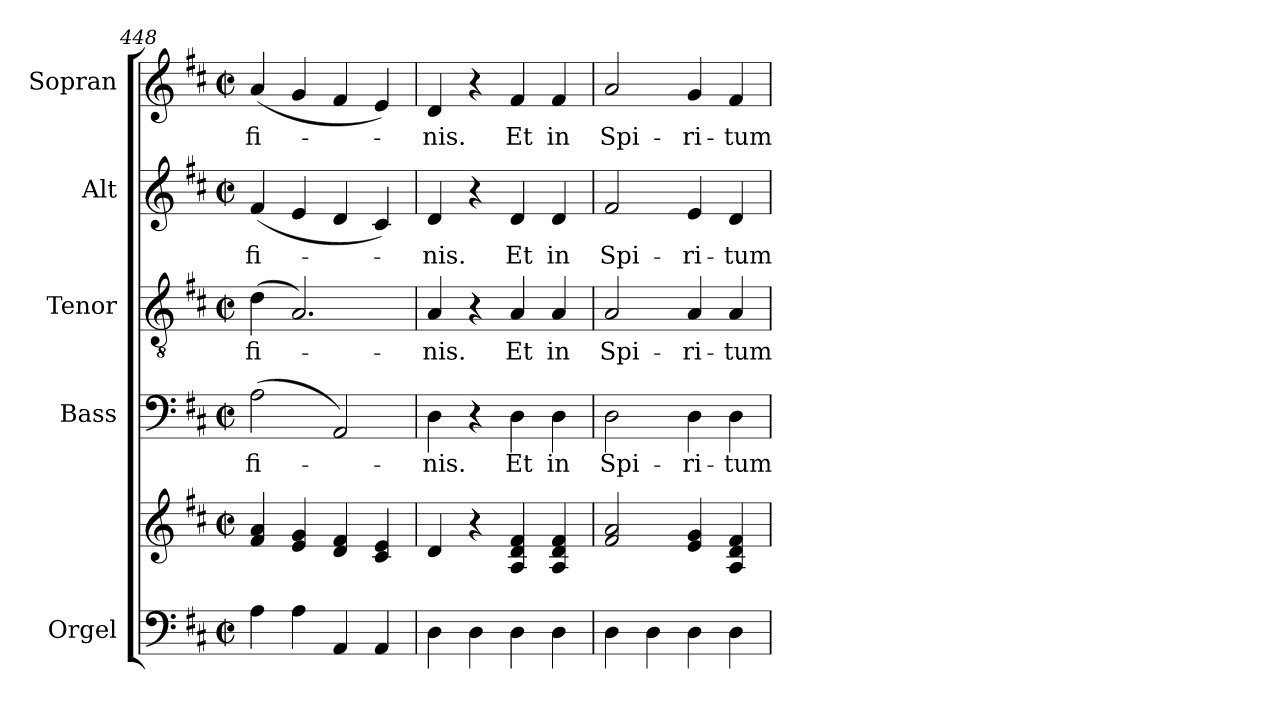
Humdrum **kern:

**kern	**kern	**kern	**text	**kern	**text	**kern	**text	**kern	**text
*part5	*part5	*part4	*part4	*part3	*part3	*part2	*part2	*part1	*part1
*staff6	*staff5	*staff4	*staff4	*staff3	*staff3	*staff2	*staff2	*staff1	*staff1
*I"Orgel	*	*I"Bass	*	*I"Tenor	*	*I"Alt	*	*I"Sopran	*
*I'Org.	*	*I'B.	*	*I'T.	*	*I'A.	*	*I'S.	*
!!LO:PB:g=z
*clefF4	*clefG2	*clefF4	*	*clefGv2	*	*clefG2	*	*clefG2	*
*k[f#c#]	*k[f#c#]	*k[f#c#]	*	*k[f#c#]	*	*k[f#c#]	*	*k[f#c#]	*
*D:	*D:	*D:	*	*D:	*	*D:	*	*D:	*
*M2/2	*M2/2	*M2/2	*	*M2/2	*	*M2/2	*	*M2/2	*
*met(c|)	*met(c|)	*met(c|)	*	*met(c|)	*	*met(c|)	*	*met(c|)	*
=448	=448	=448	=448	=448	=448	=448	=448	=448	=448
!	!	!	!LO:LY:b	!	!LO:LY:b	!	!LO:LY:b	!	!LO:LY:b
4A\	4f#/ 4a/	(>2A\	fi-	(>4d\	fi-	(<4f#/	fi-	(<4a/	fi-
4A\	4e/ 4g/	.	.	2.A/)	.	4e/	.	4g/	.
4AA/	4d/ 4f#/	2AA/)	.	.	.	4d/	.	4f#/	.
4AA/	4c#/ 4e/	.	.	.	.	4c#/)	.	4e/)	.
=449	=449	=449	=449	=449	=449	=449	=449	=449	=449
!	!	!	!LO:LY:b	!	!LO:LY:b	!	!LO:LY:b	!	!LO:LY:b
4D\	4d/	4D\	-nis.	4A/	-nis.	4d/	-nis.	4d/	-nis.
4D\	4r	4r	.	4r	.	4r	.	4r	.
!	!	!	!LO:LY:b	!	!LO:LY:b	!	!LO:LY:b	!	!LO:LY:b
4D\	4A/ 4d/ 4f#/	4D\	Et	4A/	Et	4d/	Et	4f#/	Et
!	!	!	!LO:LY:b	!	!LO:LY:b	!	!LO:LY:b	!	!LO:LY:b
4D\	4A/ 4d/ 4f#/	4D\	in	4A/	in	4d/	in	4f#/	in
=450	=450	=450	=450	=450	=450	=450	=450	=450	=450
!	!	!	!LO:LY:b	!	!LO:LY:b	!	!LO:LY:b	!	!LO:LY:b
4D\	2f#/ 2a/	2D\	Spi-	2A/	Spi-	2f#/	Spi-	2a/	Spi-
4D\	.	.	.	.	.	.	.	.	.
!	!	!	!LO:LY:b	!	!LO:LY:b	!	!LO:LY:b	!	!LO:LY:b
4D\	4e/ 4g/	4D\	-ri-	4A/	-ri-	4e/	-ri-	4g/	-ri-
!	!	!	!LO:LY:b	!	!LO:LY:b	!	!LO:LY:b	!	!LO:LY:b
4D\	4A/ 4d/ 4f#/	4D\	-tum	4A/	-tum	4d/	-tum	4f#/	-tum
=	=	=	=	=	=	=	=	=	=
*-	*-	*-	*-	*-	*-	*-	*-	*-	*-
